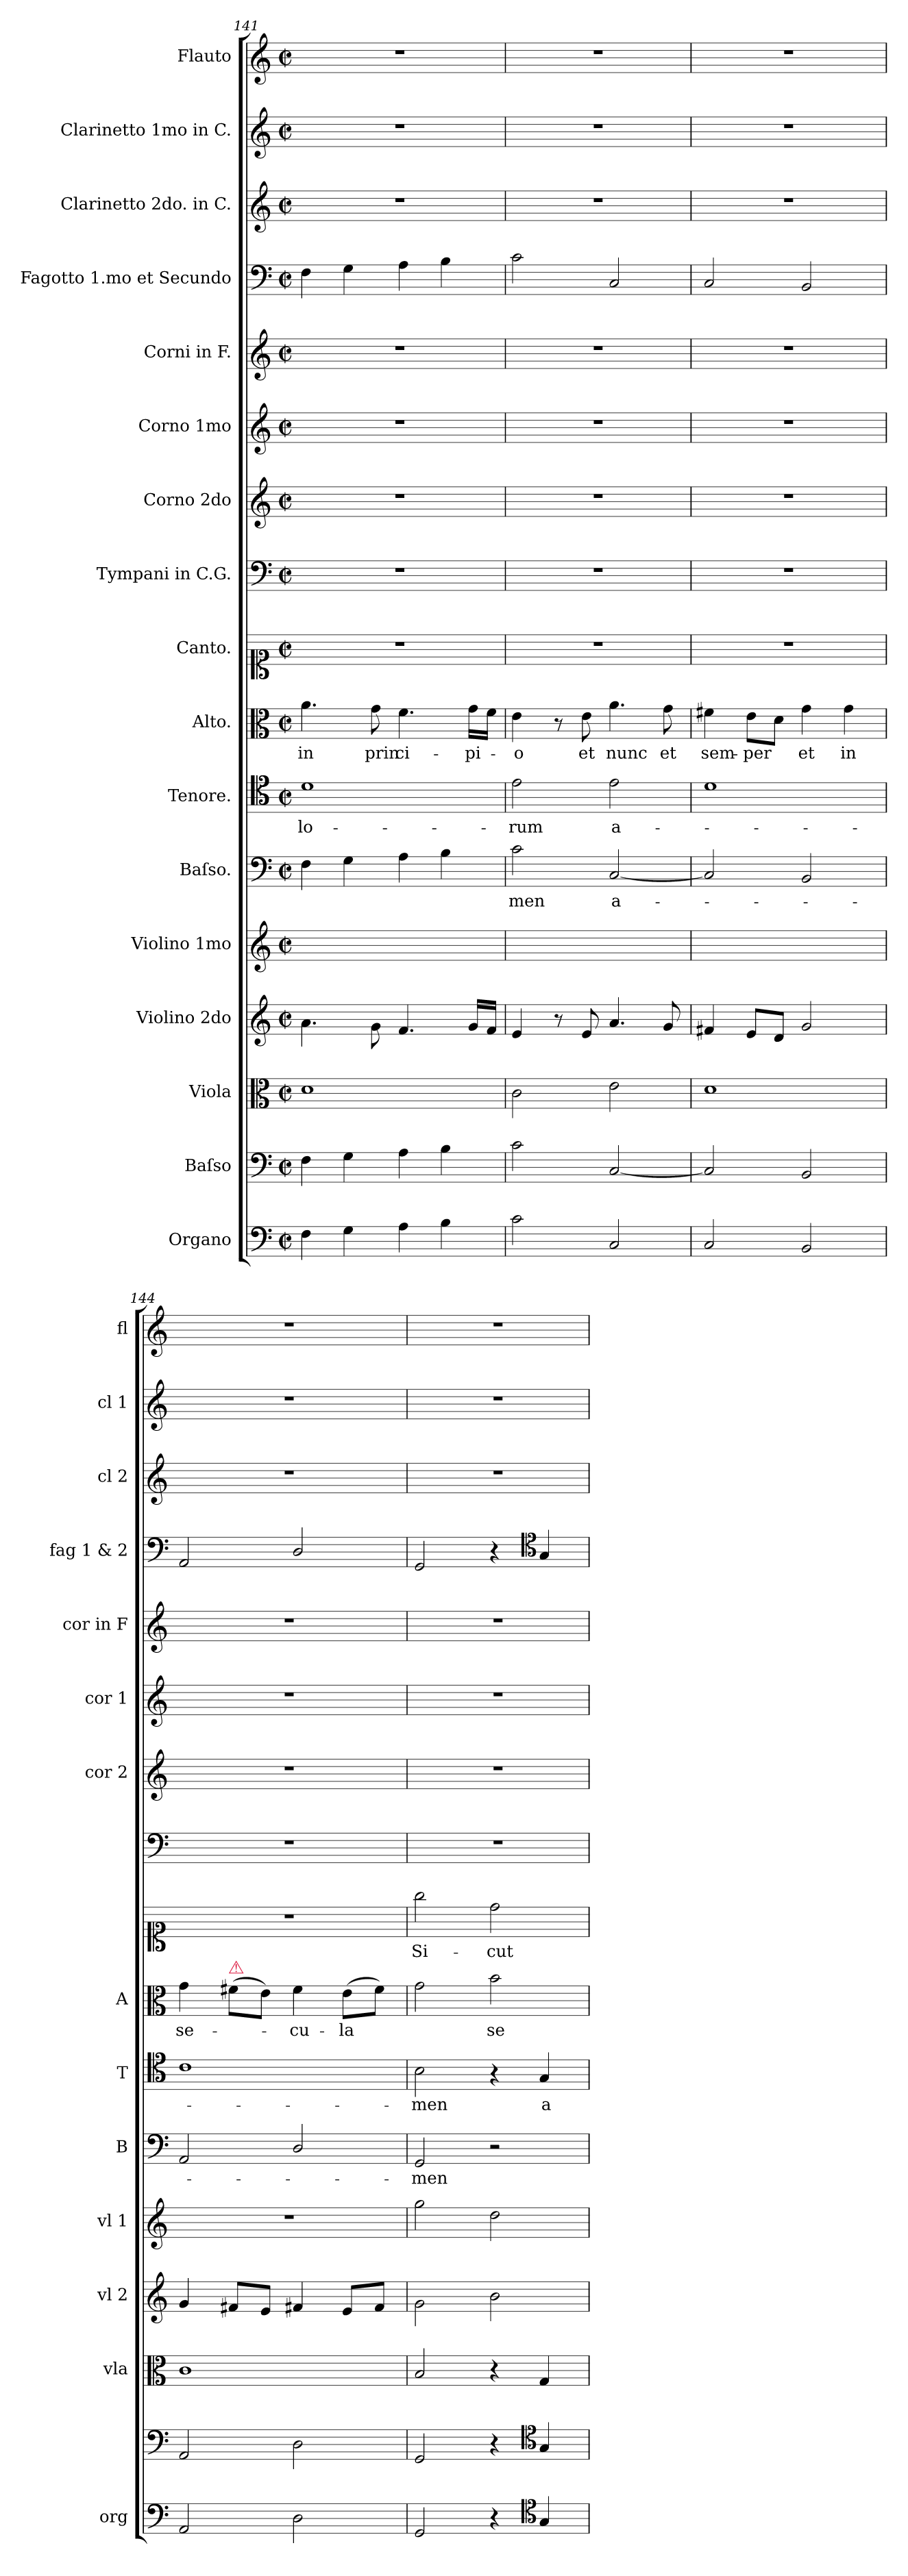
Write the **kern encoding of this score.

**kern	**kern	**kern	**kern	**kern	**kern	**text	**kern	**text	**kern	**text	**kern	**text	**kern	**kern	**kern	**kern	**kern	**kern	**kern	**kern
*part17	*part16	*part15	*part14	*part13	*part12	*part12	*part11	*part11	*part10	*part10	*part9	*part9	*part8	*part7	*part6	*part5	*part4	*part3	*part2	*part1
*staff17	*staff16	*staff15	*staff14	*staff13	*staff12	*staff12	*staff11	*staff11	*staff10	*staff10	*staff9	*staff9	*staff8	*staff7	*staff6	*staff5	*staff4	*staff3	*staff2	*staff1
*I"Organo	*I"Baſso	*I"Viola	*I"Violino 2do	*I"Violino 1mo	*I"Baſso.	*	*I"Tenore.	*	*I"Alto.	*	*I"Canto.	*	*I"Tympani in C.G.	*I"Corno 2do	*I"Corno 1mo	*I"Corni in F.	*I"Fagotto 1.mo et Secundo	*I"Clarinetto 2do. in C.	*I"Clarinetto 1mo in C.	*I"Flauto
*I'org	*	*I'vla	*I'vl 2	*I'vl 1	*I'B	*	*I'T	*	*I'A	*	*	*	*	*I'cor 2	*I'cor 1	*I'cor in F	*I'fag 1 & 2	*I'cl 2	*I'cl 1	*I'fl
*clefF4	*clefF4	*clefC3	*clefG2	*clefG2	*clefF4	*	*clefC4	*	*clefC3	*	*clefC1	*	*clefF4	*clefG2	*clefG2	*clefG2	*clefF4	*clefG2	*clefG2	*clefG2
*	*	*	*	*	*	*	*	*	*	*	*	*	*	*	*	*ITrd4c7	*	*	*	*
*k[]	*k[]	*k[]	*k[]	*k[]	*k[]	*	*k[]	*	*k[]	*	*k[]	*	*k[]	*k[]	*k[]	*k[b-]	*k[]	*k[]	*k[]	*k[]
*C:	*C:	*C:	*C:	*C:	*C:	*	*C:	*	*C:	*	*C:	*	*C:	*C:	*C:	*	*C:	*C:	*C:	*C:
*M2/2	*M2/2	*M2/2	*M2/2	*M2/2	*M2/2	*	*M2/2	*	*M2/2	*	*M2/2	*	*M2/2	*M2/2	*M2/2	*M2/2	*M2/2	*M2/2	*M2/2	*M2/2
*met(c|)	*met(c|)	*met(c|)	*met(c|)	*met(c|)	*met(c|)	*	*met(c|)	*	*met(c|)	*	*met(c|)	*	*met(c|)	*met(c|)	*met(c|)	*met(c|)	*met(c|)	*met(c|)	*met(c|)	*met(c|)
=141	=141	=141	=141	=141	=141	=141	=141	=141	=141	=141	=141	=141	=141	=141	=141	=141	=141	=141	=141	=141
4F\	4F\	1d\	4.a\	1ryy	4F\	.	1d\	-lo-	4.a\	in	1r	.	1r	1r	1r	1r	4F\	1r	1r	1r
4G\	4G\	.	.	.	4G\	.	.	.	.	.	.	.	.	.	.	.	4G\	.	.	.
.	.	.	8g\	.	.	.	.	.	8g\	prin-	.	.	.	.	.	.	.	.	.	.
4A\	4A\	.	4.f/	.	4A\	.	.	.	4.f\	-ci-	.	.	.	.	.	.	4A\	.	.	.
4B\	4B\	.	.	.	4B\	.	.	.	.	.	.	.	.	.	.	.	4B\	.	.	.
.	.	.	16g/LL	.	.	.	.	.	16g\LL	-pi-	.	.	.	.	.	.	.	.	.	.
.	.	.	16f/JJ	.	.	.	.	.	16f\JJ	.	.	.	.	.	.	.	.	.	.	.
=142	=142	=142	=142	=142	=142	=142	=142	=142	=142	=142	=142	=142	=142	=142	=142	=142	=142	=142	=142	=142
2c\	2c\	2c\	4e/	1ryy	2c\	-men	2e\	-rum	4e\	-o	1r	.	1r	1r	1r	1r	2c\	1r	1r	1r
.	.	.	8r	.	.	.	.	.	8r	.	.	.	.	.	.	.	.	.	.	.
.	.	.	8e/	.	.	.	.	.	8e\	et	.	.	.	.	.	.	.	.	.	.
2C/	[2C/	2e\	4.a/	.	[2C/	a-	2e\	a-	4.a\	nunc	.	.	.	.	.	.	2C/	.	.	.
.	.	.	8g/	.	.	.	.	.	8g\	et	.	.	.	.	.	.	.	.	.	.
=143	=143	=143	=143	=143	=143	=143	=143	=143	=143	=143	=143	=143	=143	=143	=143	=143	=143	=143	=143	=143
2C/	2C/]	1d\	4f#X/	1ryy	2C/]	.	1d\	.	4f#X\	sem-	1r	.	1r	1r	1r	1r	2C/	1r	1r	1r
.	.	.	8e/L	.	.	.	.	.	8e\L	-per	.	.	.	.	.	.	.	.	.	.
.	.	.	8d/J	.	.	.	.	.	8d\J	.	.	.	.	.	.	.	.	.	.	.
2BB/	2BB/	.	2g/	.	2BB/	.	.	.	4g\	et	.	.	.	.	.	.	2BB/	.	.	.
.	.	.	.	.	.	.	.	.	4g\	in	.	.	.	.	.	.	.	.	.	.
=144	=144	=144	=144	=144	=144	=144	=144	=144	=144	=144	=144	=144	=144	=144	=144	=144	=144	=144	=144	=144
2AA/	2AA/	1c\	4g/	1r	2AA/	.	1c\	.	4g\	se-	1r	.	1r	1r	1r	1r	2AA/	1r	1r	1r
!	!	!	!	!	!	!	!	!	!LO:TX:a:color=crimson:t=⚠	!	!	!	!	!	!	!	!	!	!	!
.	.	.	8f#X/L	.	.	.	.	.	(8f#X\L	.	.	.	.	.	.	.	.	.	.	.
.	.	.	8e/J	.	.	.	.	.	8e\J)	.	.	.	.	.	.	.	.	.	.	.
2D\	2D\	.	4f#X/	.	2D/	.	.	.	4f#\	-cu-	.	.	.	.	.	.	2D/	.	.	.
.	.	.	8e/L	.	.	.	.	.	(8e\L	-la	.	.	.	.	.	.	.	.	.	.
.	.	.	8f#/J	.	.	.	.	.	8f#\J)	.	.	.	.	.	.	.	.	.	.	.
=145	=145	=145	=145	=145	=145	=145	=145	=145	=145	=145	=145	=145	=145	=145	=145	=145	=145	=145	=145	=145
2GG/	2GG/	2B/	2g\	2gg\	2GG/	-men	2B\	-men	2g\	.	2gg\	Si-	1r	1r	1r	1r	2GG/	1r	1r	1r
4r	4r	4r	2b\	2dd\	2r	.	4r	.	2b\	se-	2dd\	-cut	.	.	.	.	4r	.	.	.
*clefC4	*clefC4	*	*	*	*	*	*	*	*	*	*	*	*	*	*	*	*clefC4	*	*	*
4G/	4G/	4G/	.	.	.	.	4G/	a-	.	.	.	.	.	.	.	.	4G/	.	.	.
=	=	=	=	=	=	=	=	=	=	=	=	=	=	=	=	=	=	=	=	=
*-	*-	*-	*-	*-	*-	*-	*-	*-	*-	*-	*-	*-	*-	*-	*-	*-	*-	*-	*-	*-
